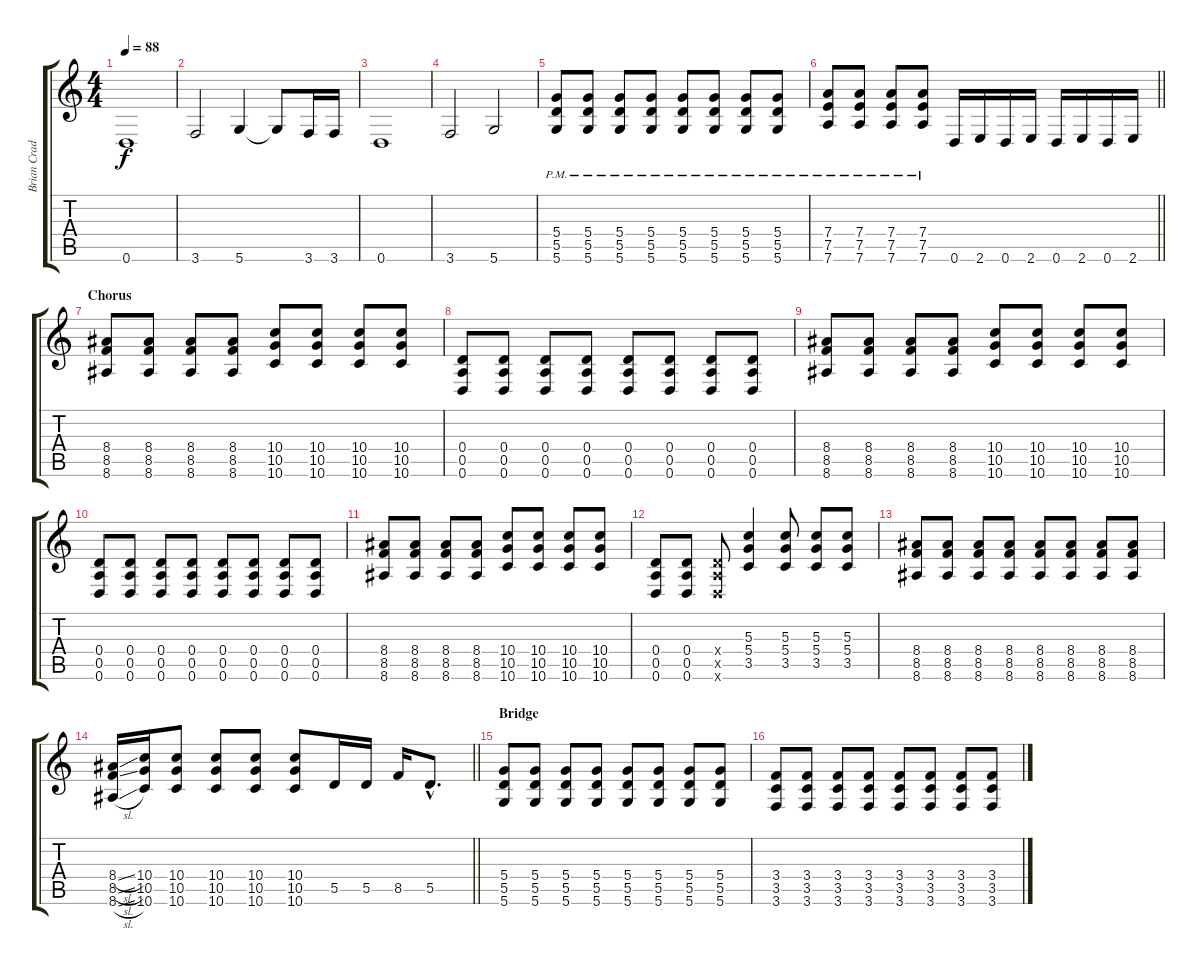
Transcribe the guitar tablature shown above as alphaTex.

\track ("Brian Craddock (Rhythm Guitar)" "Brian Crad") {instrument distortionguitar}
\staff {score tabs}
\tuning (E4 B3 G3 D3 A2 D2) {hide}
\ts (4 4)
\tempo 88
\clef g2
\ks c
0.6.1{dy f} |
3.6.2 5.6.4 5.6{t}.8 3.6.16 3.6.16 |
0.6.1 |
3.6.2 5.6.2 |
(5.4{pm} 5.5{pm} 5.6{pm}).8{volume 13} (5.4{pm} 5.5{pm} 5.6{pm}).8 (5.4{pm} 5.5{pm} 5.6{pm}).8 (5.4{pm} 5.5{pm} 5.6{pm}).8 (5.4{pm} 5.5{pm} 5.6{pm}).8 (5.4{pm} 5.5{pm} 5.6{pm}).8 (5.4{pm} 5.5{pm} 5.6{pm}).8 (5.4{pm} 5.5{pm} 5.6{pm}).8 |
\barLineRight lightlight
(7.4{pm} 7.5{pm} 7.6{pm}).8 (7.4{pm} 7.5{pm} 7.6{pm}).8 (7.4{pm} 7.5{pm} 7.6{pm}).8 (7.4{pm} 7.5{pm} 7.6{pm}).8 0.6.16 2.6.16 0.6.16 2.6.16 0.6.16 2.6.16 0.6.16 2.6.16 |
\section ("" "Chorus")
(8.4 8.5 8.6).8 (8.4 8.5 8.6).8 (8.4 8.5 8.6).8 (8.4 8.5 8.6).8 (10.4 10.5 10.6).8 (10.4 10.5 10.6).8 (10.4 10.5 10.6).8 (10.4 10.5 10.6).8 |
(0.4 0.5 0.6).8 (0.4 0.5 0.6).8 (0.4 0.5 0.6).8 (0.4 0.5 0.6).8 (0.4 0.5 0.6).8 (0.4 0.5 0.6).8 (0.4 0.5 0.6).8 (0.4 0.5 0.6).8 |
(8.4 8.5 8.6).8 (8.4 8.5 8.6).8 (8.4 8.5 8.6).8 (8.4 8.5 8.6).8 (10.4 10.5 10.6).8 (10.4 10.5 10.6).8 (10.4 10.5 10.6).8 (10.4 10.5 10.6).8 |
(0.4 0.5 0.6).8 (0.4 0.5 0.6).8 (0.4 0.5 0.6).8 (0.4 0.5 0.6).8 (0.4 0.5 0.6).8 (0.4 0.5 0.6).8 (0.4 0.5 0.6).8 (0.4 0.5 0.6).8 |
(8.4 8.5 8.6).8 (8.4 8.5 8.6).8 (8.4 8.5 8.6).8 (8.4 8.5 8.6).8 (10.4 10.5 10.6).8 (10.4 10.5 10.6).8 (10.4 10.5 10.6).8 (10.4 10.5 10.6).8 |
(0.4 0.5 0.6).8 (0.4 0.5 0.6).8 (0.4{x} 0.5{x} 0.6{x}).8 (5.3 5.4 3.5).4 (5.3 5.4 3.5).8 (5.3 5.4 3.5).8 (5.3 5.4 3.5).8 |
(8.4 8.5 8.6).8 (8.4 8.5 8.6).8 (8.4 8.5 8.6).8 (8.4 8.5 8.6).8 (8.4 8.5 8.6).8 (8.4 8.5 8.6).8 (8.4 8.5 8.6).8 (8.4 8.5 8.6).8 |
\barLineRight lightlight
(8.4{sl} 8.5{sl} 8.6{sl}).16 (10.4 10.5 10.6).16 (10.4 10.5 10.6).8 (10.4 10.5 10.6).8 (10.4 10.5 10.6).8 (10.4 10.5 10.6).8 5.5.16 5.5.16 8.5.16 5.5{hac}.8{d} |
\section ("" "Bridge")
(5.4 5.5 5.6).8 (5.4 5.5 5.6).8 (5.4 5.5 5.6).8 (5.4 5.5 5.6).8 (5.4 5.5 5.6).8 (5.4 5.5 5.6).8 (5.4 5.5 5.6).8 (5.4 5.5 5.6).8 |
(3.4 3.5 3.6).8 (3.4 3.5 3.6).8 (3.4 3.5 3.6).8 (3.4 3.5 3.6).8 (3.4 3.5 3.6).8 (3.4 3.5 3.6).8 (3.4 3.5 3.6).8 (3.4 3.5 3.6).8
